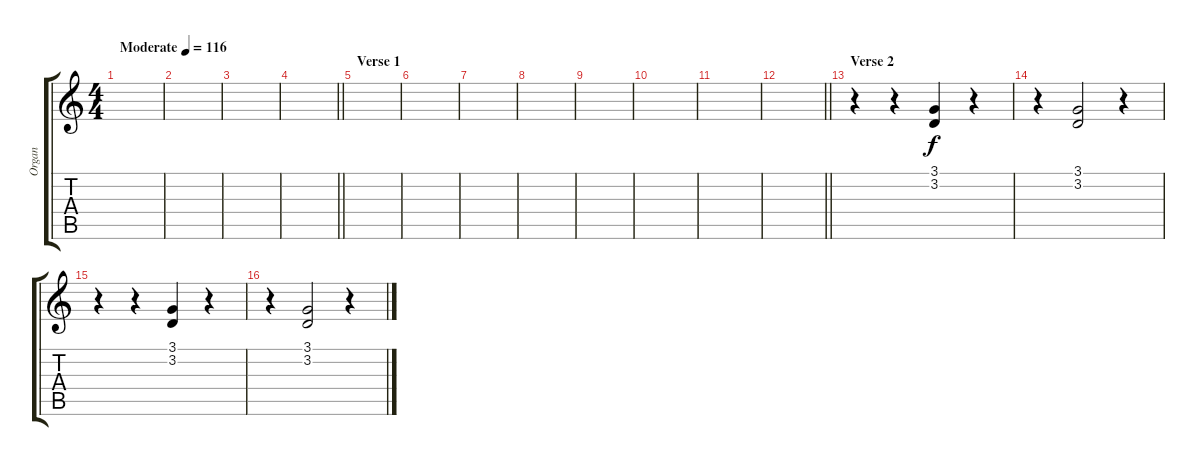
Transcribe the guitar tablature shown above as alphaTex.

\track ("Organ" "Organ") {instrument drawbarorgan}
\staff {score tabs}
\tuning (E4 B3 G3 D3 A2 E2) {hide}
\ts (4 4)
\tempo (116 "Moderate")
\clef g2
\ks c
|
|
|
\barLineRight lightlight
|
\section ("" "Verse 1")
|
|
|
|
|
|
|
\barLineRight lightlight
|
\section ("" "Verse 2")
r.4 r.4 (3.1 3.2).4 r.4 |
r.4 (3.1 3.2).2 r.4 |
r.4 r.4 (3.1 3.2).4 r.4 |
r.4 (3.1 3.2).2 r.4
